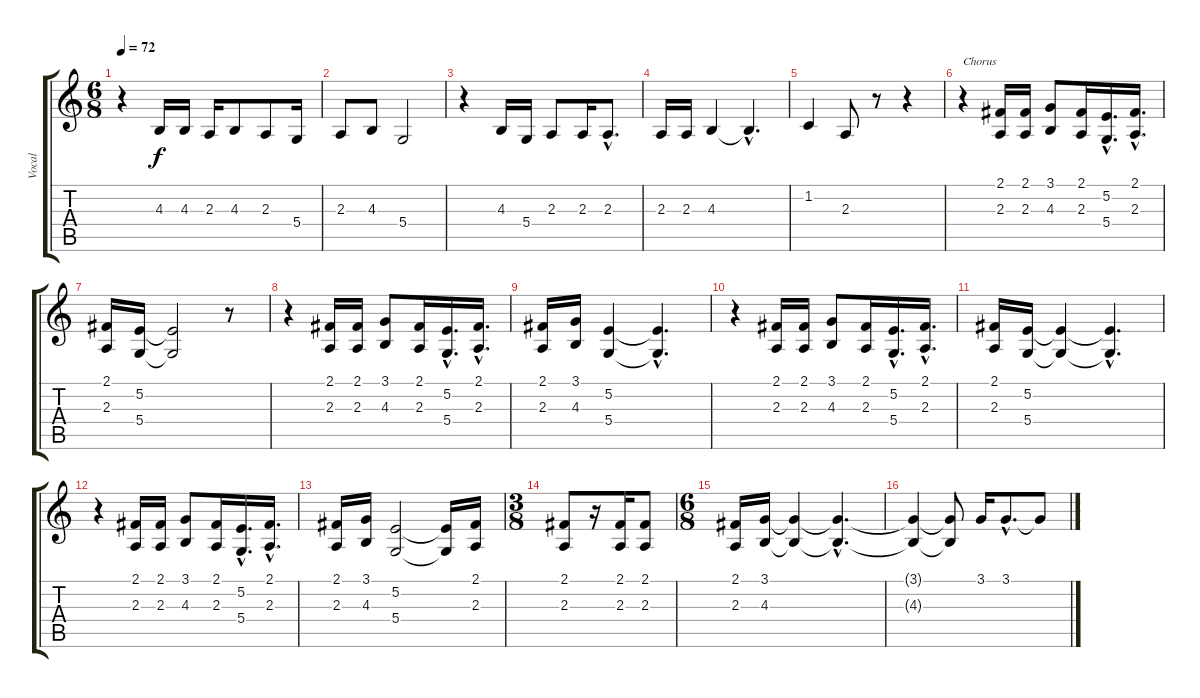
\track ("Vocal" "Vocal") {instrument choiraahs}
\staff {score tabs}
\tuning (E4 B3 G3 D3 A2 E2) {hide}
\ts (6 8)
\tempo 72
\clef g2
\ks c
r.4{dy f} 4.3.16 4.3.16 2.3.16 4.3.8 2.3.8 5.4.16 |
2.3.8 4.3.8 5.4.2 |
r.4 4.3.16 5.4.16 2.3.8 2.3.16 2.3{hac}.8{d} |
2.3.16 2.3.16 4.3.4 4.3{hac t}.4{d} |
1.2.4 2.3.8 r.8 r.4 |
r.4{txt "Chorus"} (2.1 2.3).16 (2.1 2.3).16 (3.1 4.3).8 (2.1 2.3).16 (5.2{hac} 5.4{hac}).16{d} (2.1{hac} 2.3{hac}).16{d} |
(2.1 2.3).16 (5.2 5.4).16 (5.2{t} 5.4{t}).2 r.8 |
r.4 (2.1 2.3).16 (2.1 2.3).16 (3.1 4.3).8 (2.1 2.3).16 (5.2{hac} 5.4{hac}).16{d} (2.1{hac} 2.3{hac}).16{d} |
(2.1 2.3).16 (3.1 4.3).16 (5.2 5.4).4 (5.2{hac t} 5.4{hac t}).4{d} |
r.4 (2.1 2.3).16 (2.1 2.3).16 (3.1 4.3).8 (2.1 2.3).16 (5.2{hac} 5.4{hac}).16{d} (2.1{hac} 2.3{hac}).16{d} |
(2.1 2.3).16 (5.2 5.4).16 (5.2{t} 5.4{t}).4 (5.2{hac t} 5.4{hac t}).4{d} |
r.4 (2.1 2.3).16 (2.1 2.3).16 (3.1 4.3).8 (2.1 2.3).16 (5.2{hac} 5.4{hac}).16{d} (2.1{hac} 2.3{hac}).16{d} |
(2.1 2.3).16 (3.1 4.3).16 (5.2 5.4).2 (5.2{t} 5.4{t}).16 (2.1 2.3).16 |
\ts (3 8)
(2.1 2.3).8 r.16 (2.1 2.3).16 (2.1 2.3).8 |
\ts (6 8)
(2.1 2.3).16 (3.1 4.3).16 (3.1{t} 4.3{t}).4 (3.1{hac t} 4.3{hac t}).4{d} |
(3.1{t} 4.3{t}).4 (3.1{t} 4.3{t}).8 3.1.16 3.1{hac}.8{d} 3.1{t}.8
